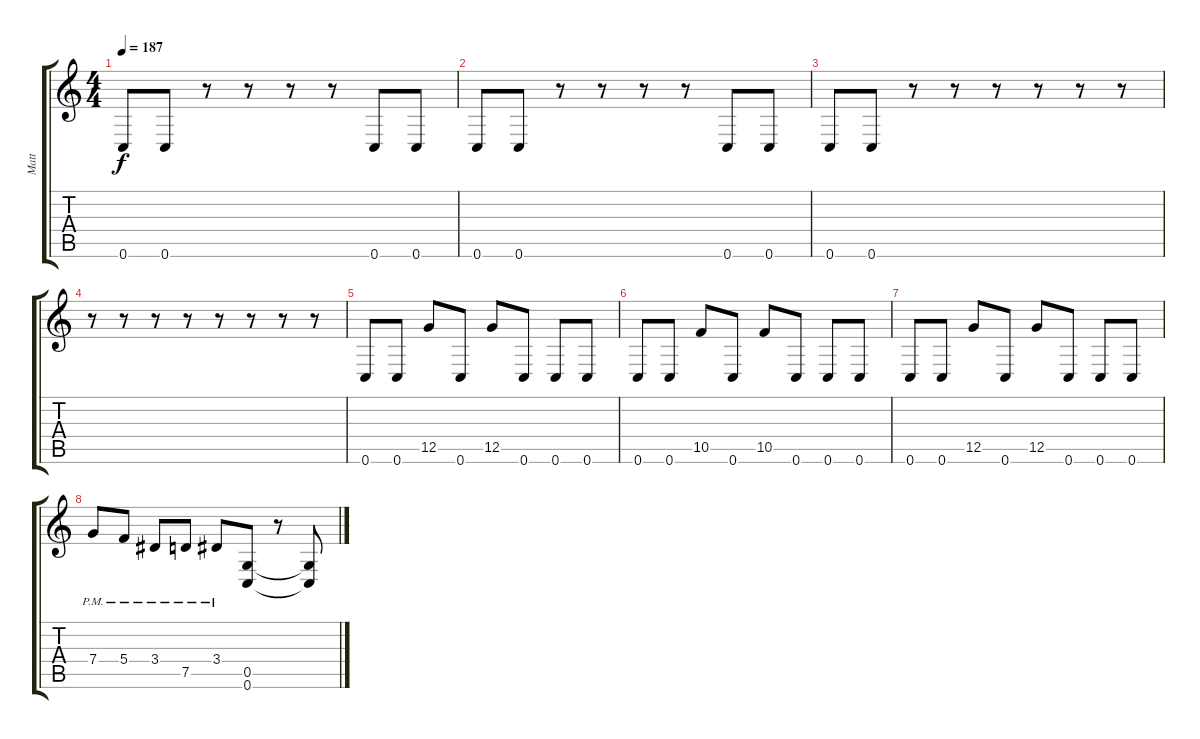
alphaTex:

\track ("Matt" "Matt") {instrument distortionguitar}
\staff {score tabs}
\tuning (E4 C4 G3 C3 G2 C2) {hide}
\ts (4 4)
\tempo 187
\clef g2
\ks c
0.6.8{dy f} 0.6.8 r.8 r.8 r.8 r.8 0.6.8 0.6.8 |
0.6.8 0.6.8 r.8 r.8 r.8 r.8 0.6.8 0.6.8 |
0.6.8 0.6.8 r.8 r.8 r.8 r.8 r.8 r.8 |
r.8 r.8 r.8 r.8 r.8 r.8 r.8 r.8 |
0.6.8 0.6.8 12.5.8 0.6.8 12.5.8 0.6.8 0.6.8 0.6.8 |
0.6.8 0.6.8 10.5.8 0.6.8 10.5.8 0.6.8 0.6.8 0.6.8 |
0.6.8 0.6.8 12.5.8 0.6.8 12.5.8 0.6.8 0.6.8 0.6.8 |
7.4{pm}.8 5.4{pm}.8 3.4{pm}.8 7.5{pm}.8 3.4{pm}.8 (0.5 0.6).8 r.8 (0.5{t} 0.6{t}).8
